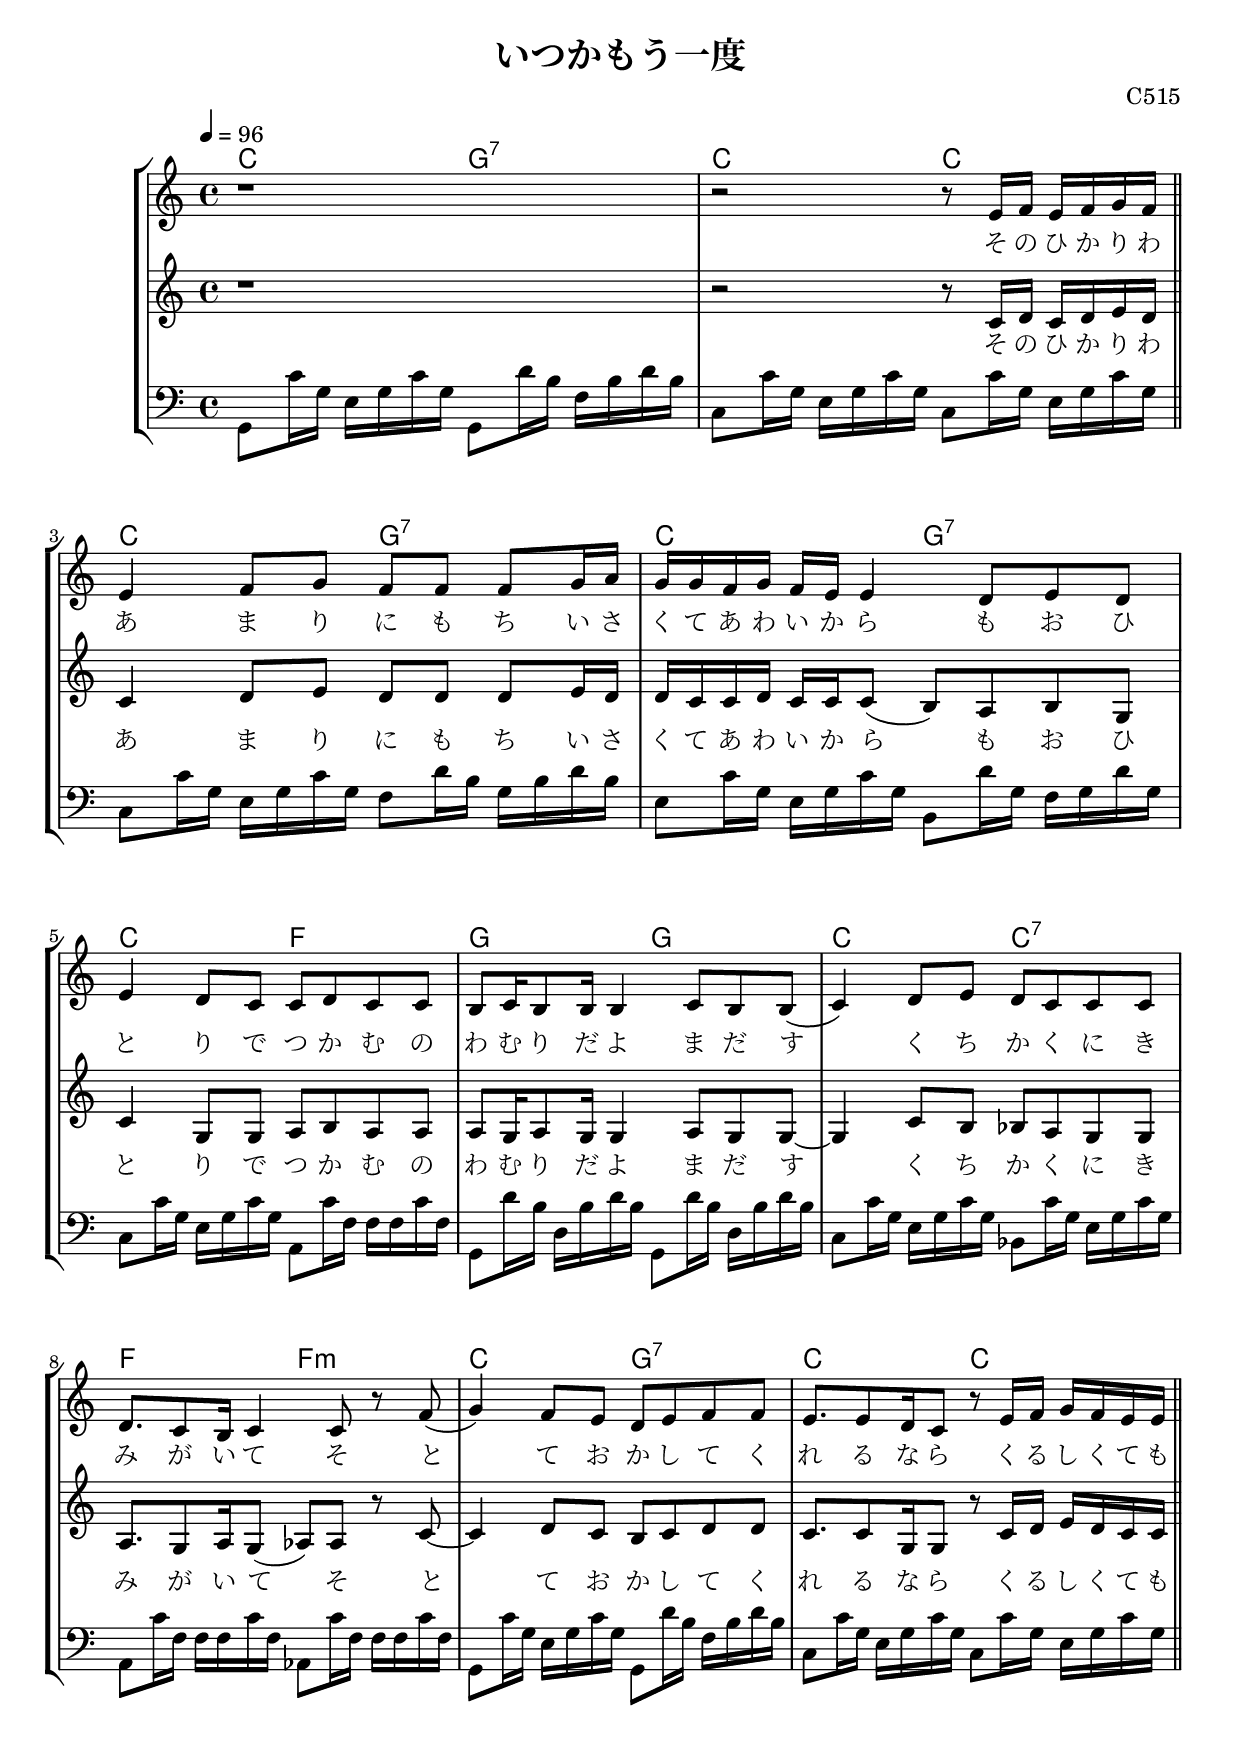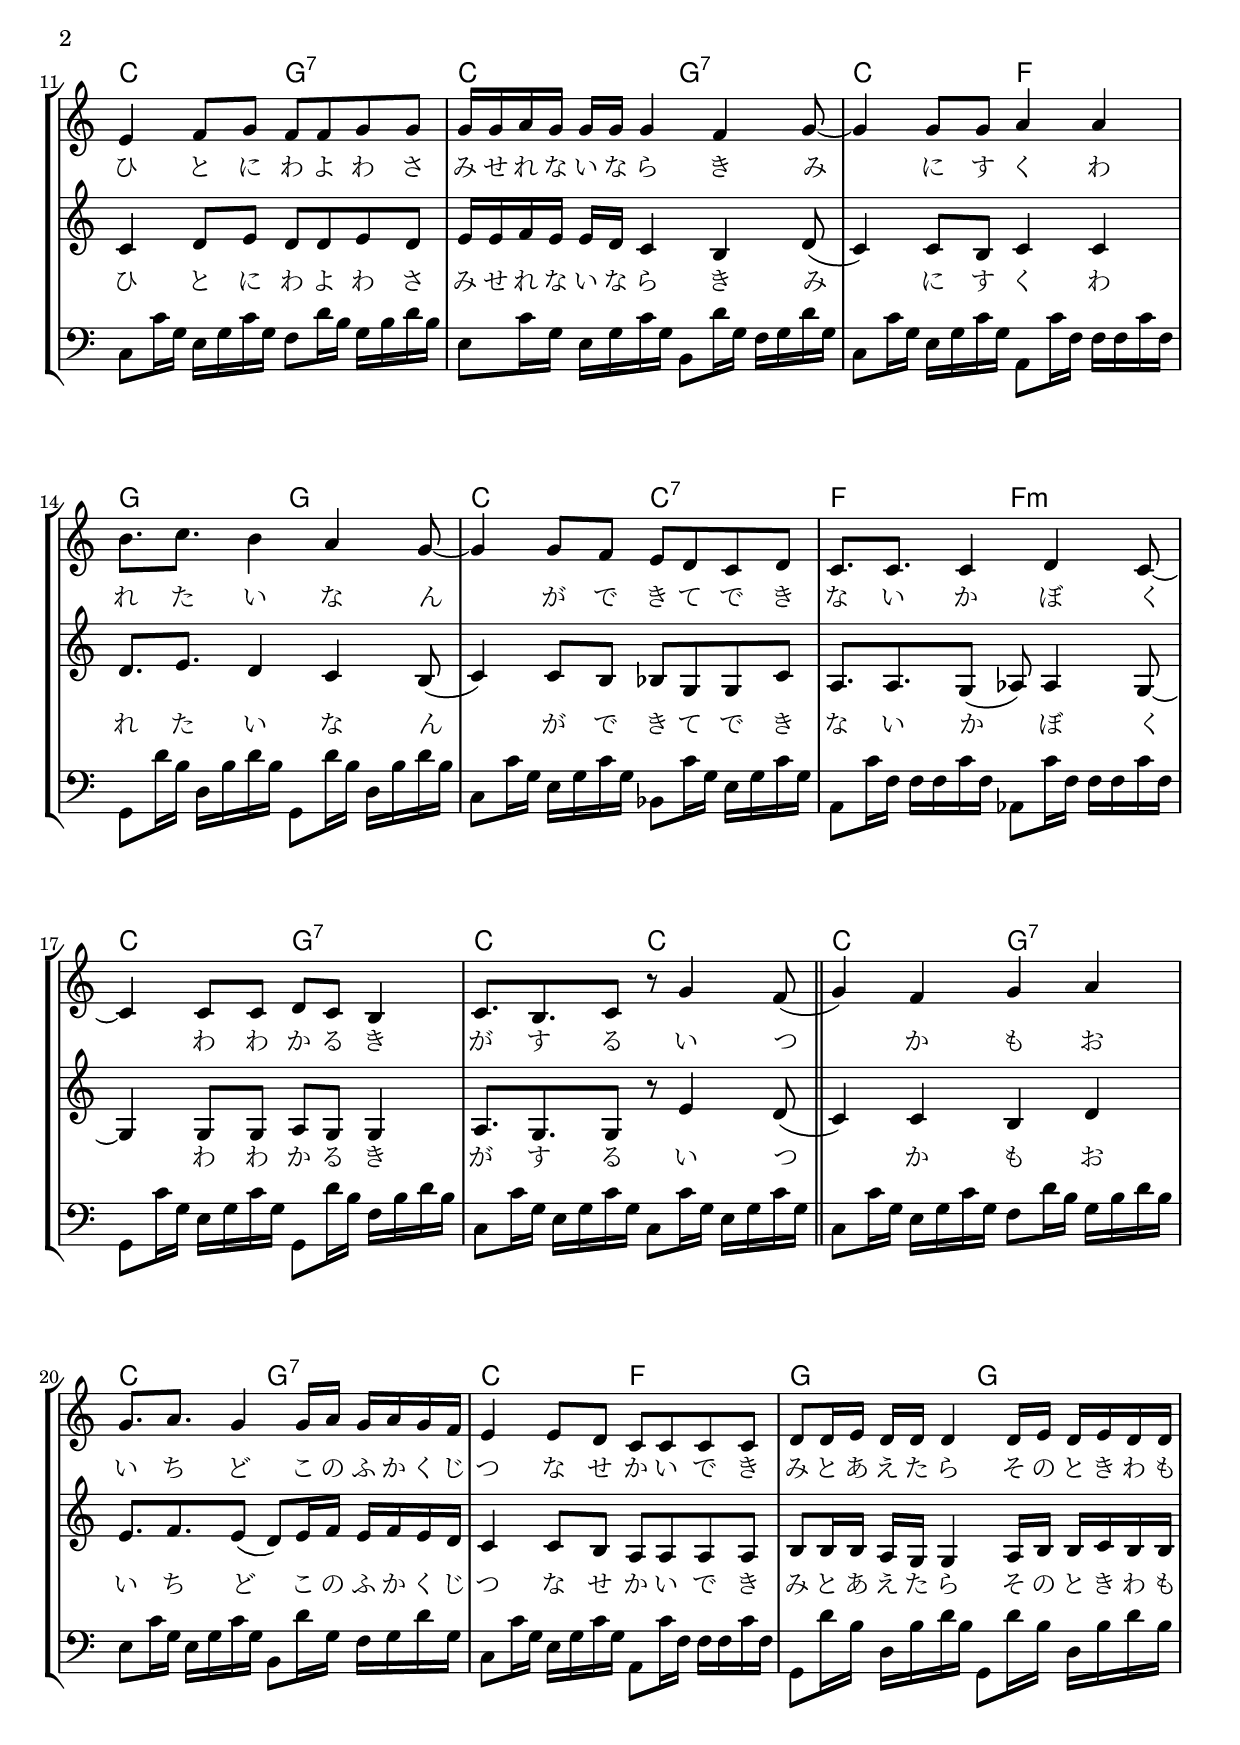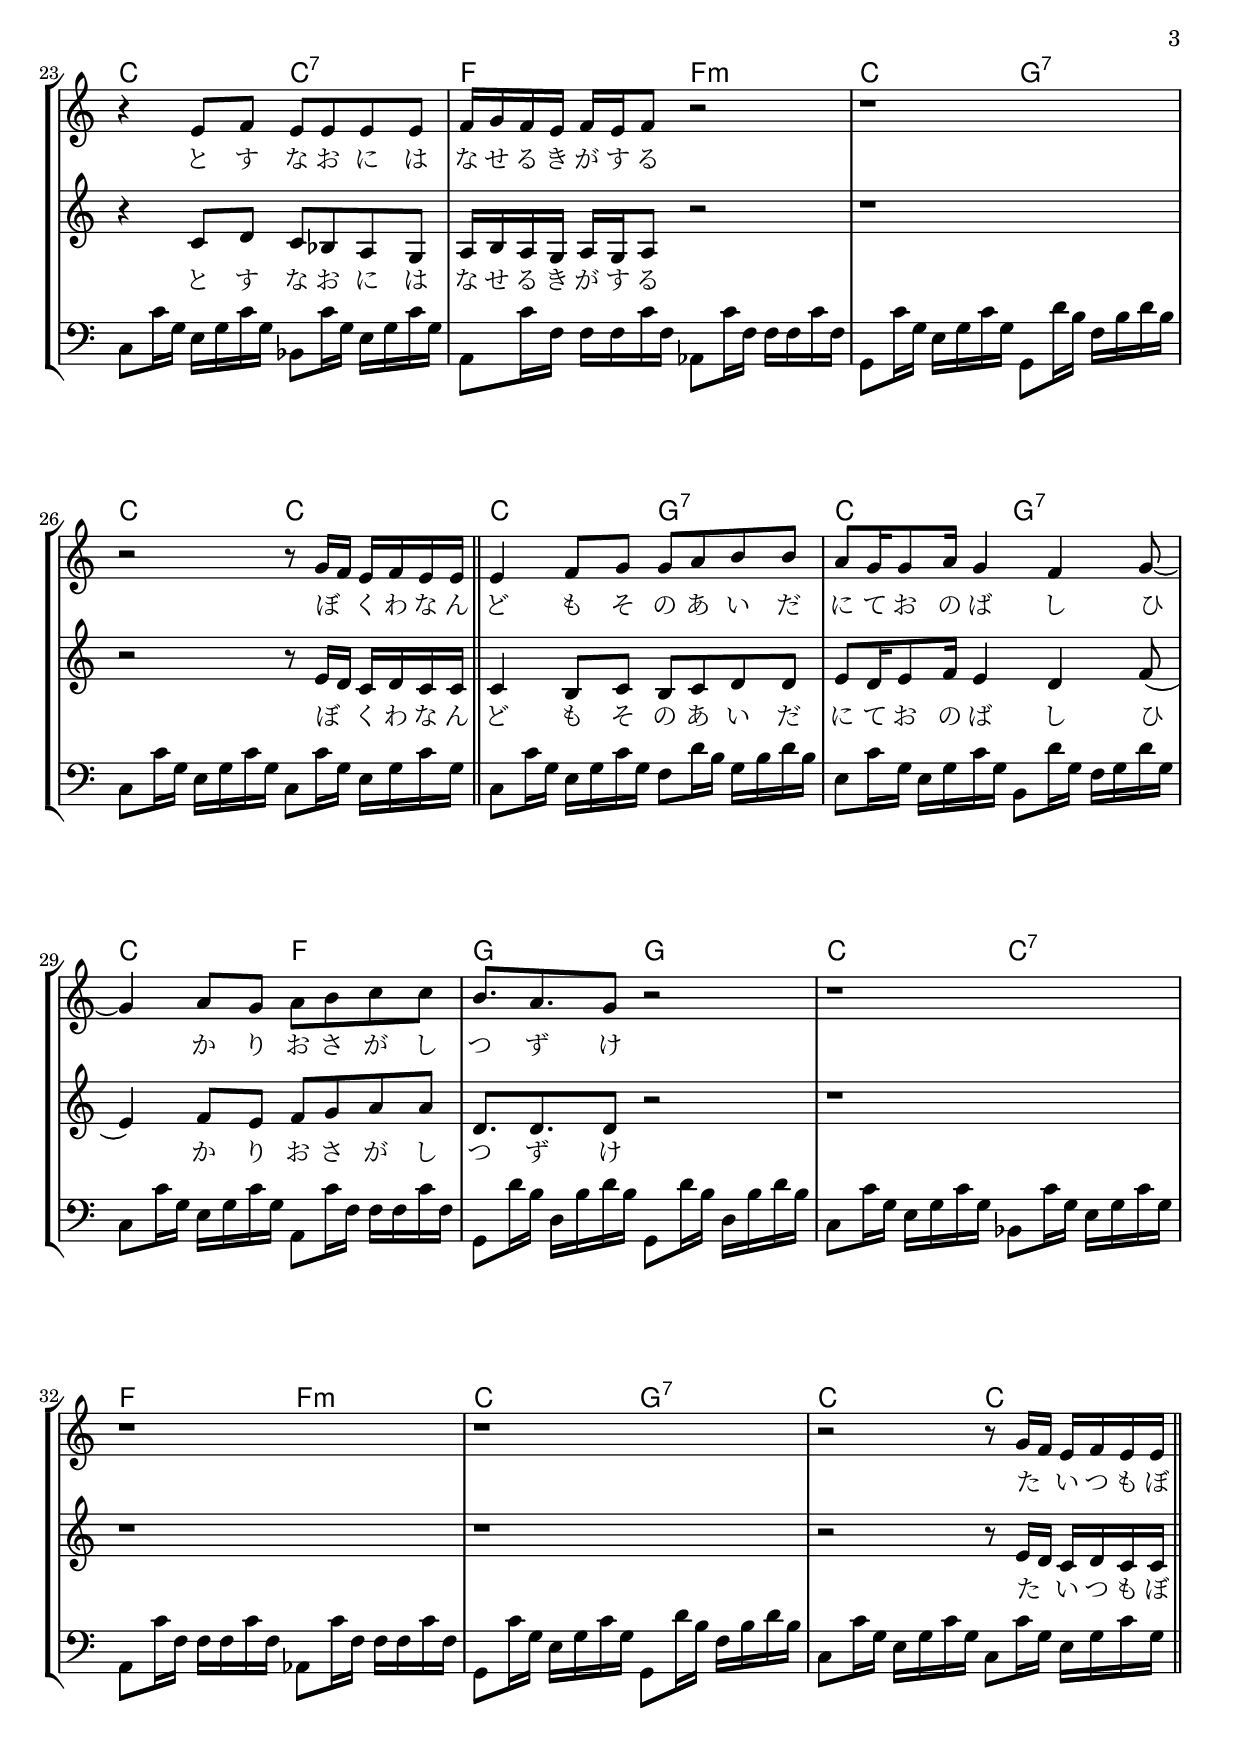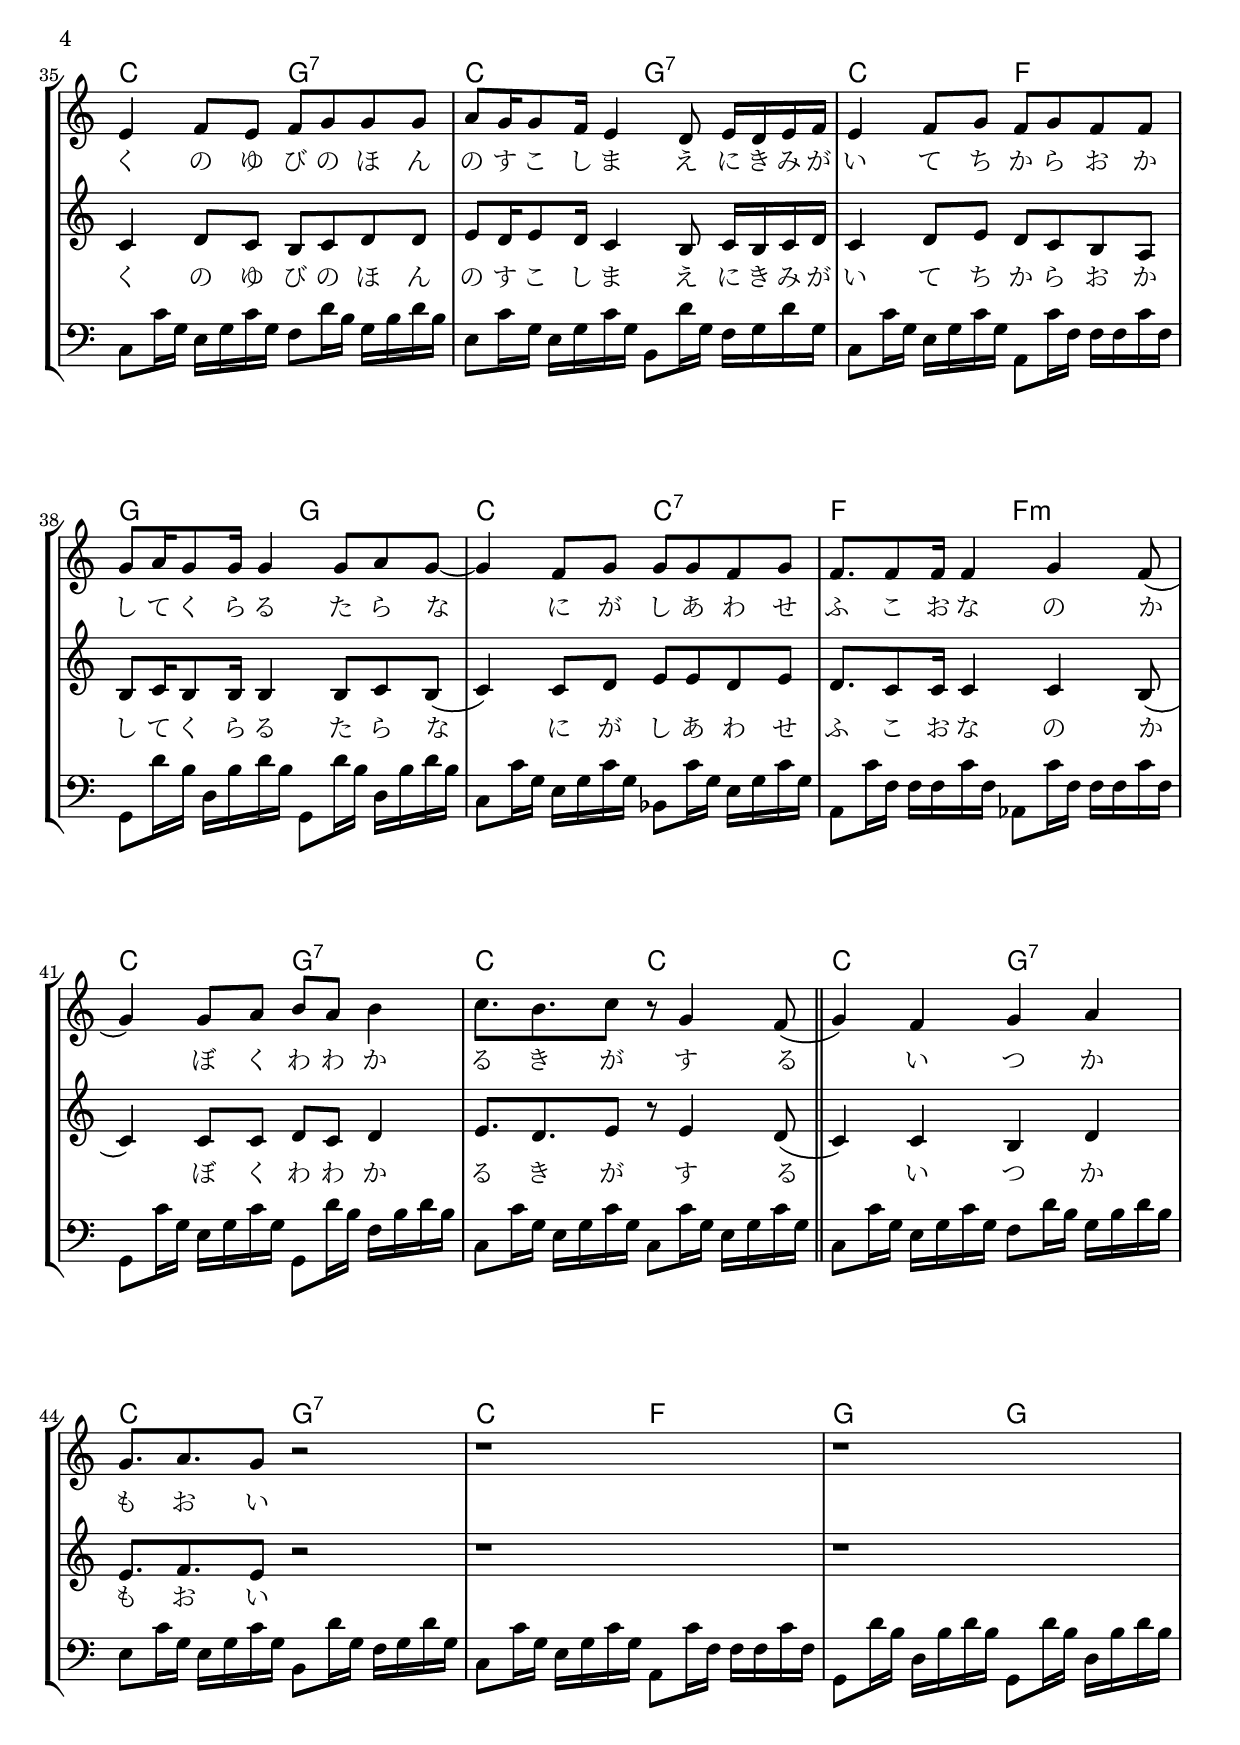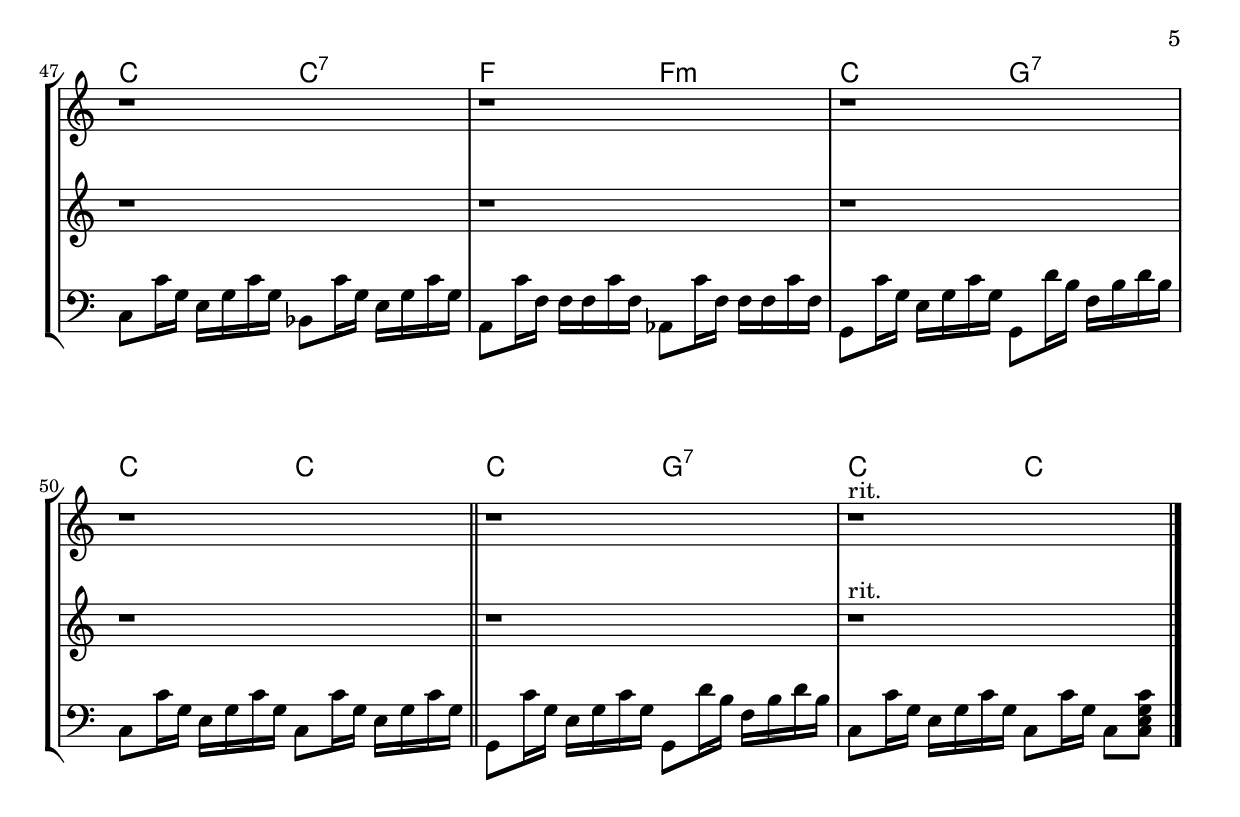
\version "2.12.1"

\header {
	title = \markup {いつかもう一度}
	composer = \markup \center-column {C515}
}

harmony = \chordmode {
	c2 g:7 c c 

	c g:7 c g:7 c f g g c c:7 f f:m c g:7 c c 

	c g:7 c g:7 c f g g c c:7 f f:m c g:7 c c 

	c g:7 c g:7 c f g g c c:7 f f:m c g:7 c c 

	c g:7 c g:7 c f g g c c:7 f f:m c g:7 c c 

	c g:7 c g:7 c f g g c c:7 f f:m c g:7 c c 

	c g:7 c g:7 c f g g c c:7 f f:m c g:7 c c 

	c g:7 c c 
}

melody = {
	\key c \major
	\tempo 4 = 96
	r1 | r2 r8 
	\set Staff.midiInstrument = #"mmi0.38"
	e'16  f'16  e'16  f'16  g'16  f'16 
	e'4  f'8  g'8  f'8  f'8  f'8  g'16  a'16 
	g'16  g'16  f'16  g'16  f'16  e'16  e'4  d'8  e'8  d'8 
	e'4  d'8  c'8  c'8  d'8  c'8  c'8 
	b8  c'16  b8  b16  b4  c'8  b8  b8 
	(c'4)  d'8  e'8  d'8  c'8  c'8  c'8 
	d'8.  c'8  b16  c'4  c'8  r8  f'8 
	(g'4)  f'8  e'8  d'8  e'8  f'8  f'8 
	e'8.  e'8  d'16  c'8  	r8 	\set Staff.midiInstrument = #"mmi0.38"
	e'16  f'16  g'16  f'16  e'16  e'16 
	e'4  f'8  g'8  f'8  f'8  g'8  g'8 
	g'16  g'16  a'16  g'16  g'16  g'16  g'4  f'4  g'8~ 
	g'4  g'8  g'8  a'4  a'4 
	b'8.  c''8.  b'4  a'4  g'8~ 
	g'4  g'8  f'8  e'8  d'8  c'8  d'8 
	c'8.  c'8.  c'4  d'4  c'8~ 
	c'4  c'8  c'8  d'8  c'8  b4 
	c'8.  b8.  c'8  	r8 	\set Staff.midiInstrument = #"mmi0.38"
	g'4  f'8 
	(g'4)  f'4  g'4  a'4 
	g'8.  a'8.  g'4  g'16  a'16  g'16  a'16  g'16  f'16 
	e'4  e'8  d'8  c'8  c'8  c'8  c'8 
	d'8  d'16  e'16  d'16  d'16  d'4  d'16  e'16  d'16  e'16  d'16  d'16 
	r4  e'8  f'8  e'8  e'8  e'8  e'8 
	f'16  g'16  f'16  e'16  f'16  e'16  f'8  	r2 r1 r2~r8 	\set Staff.midiInstrument = #"mmi0.38"
	g'16  f'16  e'16  f'16  e'16  e'16 
	e'4  f'8  g'8  g'8  a'8  b'8  b'8 
	a'8  g'16  g'8  a'16  g'4  f'4  g'8~ 
	g'4  a'8  g'8  a'8  b'8  c''8  c''8 
	b'8.  a'8.  g'8  	r2 r1 r1 r1 r2~r8 	\set Staff.midiInstrument = #"mmi0.38"
	g'16  f'16  e'16  f'16  e'16  e'16 
	e'4  f'8  e'8  f'8  g'8  g'8  g'8 
	a'8  g'16  g'8  f'16  e'4  d'8  e'16  d'16  e'16  f'16 
	e'4  f'8  g'8  f'8  g'8  f'8  f'8 
	g'8  a'16  g'8  g'16  g'4  g'8  a'8  g'8~ 
	g'4  f'8  g'8  g'8  g'8  f'8  g'8 
	f'8.  f'8  f'16  f'4  g'4  f'8 
	(g'4)  g'8  a'8  b'8  a'8  b'4 
	c''8.  b'8.  c''8  	r8 	\set Staff.midiInstrument = #"mmi0.38"
	g'4  f'8 
	(g'4)  f'4  g'4  a'4 
	g'8.  a'8.  g'8  	r2 r1 r1 r1 r1 r1 r1 	r1 | r1^"rit." \bar "|."
}

words = \lyricmode {
	
	そ  の  ひ  か  り  わ  あ  ま  り  に  も  ち  い  さ  く  て  あ  わ  い  か  ら  も  お  ひ  と  り  で  つ  か  む  の  わ  む  り  だ  よ  ま  だ  す  く  ち  か  く  に  き  み  が  い  て  そ  と  て  お  か  し  て  く  れ  る  な  ら  
	く  る  し  く  て  も  ひ  と  に  わ  よ  わ  さ  み  せ  れ  な  い  な  ら  き  み  に  す  く  わ  れ  た  い  な  ん  が  で  き  て  で  き  な  い  か  ぼ  く  わ  わ  か  る  き  が  す  る  
	い  つ  か  も  お  い  ち  ど  こ  の  ふ  か  く  じ  つ  な  せ  か  い  で  き  み  と  あ  え  た  ら  そ  の  と  き  わ  も  と  す  な  お  に  は  な  せ  る  き  が  す  る  
	ぼ  く  わ  な  ん  ど  も  そ  の  あ  い  だ  に  て  お  の  ば  し  ひ  か  り  お  さ  が  し  つ  ず  け  た  
	い  つ  も  ぼ  く  の  ゆ  び  の  ほ  ん  の  す  こ  し  ま  え  に  き  み  が  い  て  ち  か  ら  お  か  し  て  く  ら  る  た  ら  な  に  が  し  あ  わ  せ  ふ  こ  お  な  の  か  ぼ  く  わ  わ  か  る  き  が  す  る  
	い  つ  か  も  お  い  ち  ど  
	
}

secondmelody = {
	\key c \major
	\tempo 4 = 96
	r1 | r2 r8 
	\set Staff.midiInstrument = #"mmi0.38"
	c'16  d'16  c'16  d'16  e'16  d'16 
	c'4  d'8  e'8  d'8  d'8  d'8  e'16  d'16 
	d'16  c'16  c'16  d'16  c'16  c'16  c'8  (b8)  a8  b8  g8 
	c'4  g8  g8  a8  b8  a8  a8 
	a8  g16  a8  g16  g4  a8  g8  g8~ 
	g4  c'8  b8  bes8  a8  g8  g8 
	a8.  g8  a16  g8  (as8)  as8  r8  c'8~ 
	c'4  d'8  c'8  b8  c'8  d'8  d'8 
	c'8.  c'8  g16  g8  	r8 	\set Staff.midiInstrument = #"mmi0.38"
	c'16  d'16  e'16  d'16  c'16  c'16 
	c'4  d'8  e'8  d'8  d'8  e'8  d'8 
	e'16  e'16  f'16  e'16  e'16  d'16  c'4  b4  d'8 
	(c'4)  c'8  b8  c'4  c'4 
	d'8.  e'8.  d'4  c'4  b8 
	(c'4)  c'8  b8  bes8  g8  g8  c'8 
	a8.  a8.  g8  (as8)  as4  g8~ 
	g4  g8  g8  a8  g8  g4 
	a8.  g8.  g8  	r8 	\set Staff.midiInstrument = #"mmi0.38"
	e'4  d'8 
	(c'4)  c'4  b4  d'4 
	e'8.  f'8.  e'8  (d'8)  e'16  f'16  e'16  f'16  e'16  d'16 
	c'4  c'8  b8  a8  a8  a8  a8 
	b8  b16  b16  a16  g16  g4  a16  b16  b16  c'16  b16  b16 
	r4  c'8  d'8  c'8  bes8  a8  g8 
	a16  b16  a16  g16  a16  g16  a8  	r2 r1 r2~r8 	\set Staff.midiInstrument = #"mmi0.38"
	e'16  d'16  c'16  d'16  c'16  c'16 
	c'4  b8  c'8  b8  c'8  d'8  d'8 
	e'8  d'16  e'8  f'16  e'4  d'4  f'8 
	(e'4)  f'8  e'8  f'8  g'8  a'8  a'8 
	d'8.  d'8.  d'8  	r2 r1 r1 r1 r2~r8 	\set Staff.midiInstrument = #"mmi0.38"
	e'16  d'16  c'16  d'16  c'16  c'16 
	c'4  d'8  c'8  b8  c'8  d'8  d'8 
	e'8  d'16  e'8  d'16  c'4  b8  c'16  b16  c'16  d'16 
	c'4  d'8  e'8  d'8  c'8  b8  a8 
	b8  c'16  b8  b16  b4  b8  c'8  b8 
	(c'4)  c'8  d'8  e'8  e'8  d'8  e'8 
	d'8.  c'8  c'16  c'4  c'4  b8 
	(c'4)  c'8  c'8  d'8  c'8  d'4 
	e'8.  d'8.  e'8  	r8 	\set Staff.midiInstrument = #"mmi0.38"
	e'4  d'8 
	(c'4)  c'4  b4  d'4 
	e'8.  f'8.  e'8  	r2 r1 r1 r1 r1 r1 r1 	r1 | r1^"rit." \bar "|."
}

secondwords = \lyricmode {
	
	そ  の  ひ  か  り  わ  あ  ま  り  に  も  ち  い  さ  く  て  あ  わ  い  か  ら  も  お  ひ  と  り  で  つ  か  む  の  わ  む  り  だ  よ  ま  だ  す  く  ち  か  く  に  き  み  が  い  て  そ  と  て  お  か  し  て  く  れ  る  な  ら  
	く  る  し  く  て  も  ひ  と  に  わ  よ  わ  さ  み  せ  れ  な  い  な  ら  き  み  に  す  く  わ  れ  た  い  な  ん  が  で  き  て  で  き  な  い  か  ぼ  く  わ  わ  か  る  き  が  す  る  
	い  つ  か  も  お  い  ち  ど  こ  の  ふ  か  く  じ  つ  な  せ  か  い  で  き  み  と  あ  え  た  ら  そ  の  と  き  わ  も  と  す  な  お  に  は  な  せ  る  き  が  す  る  
	ぼ  く  わ  な  ん  ど  も  そ  の  あ  い  だ  に  て  お  の  ば  し  ひ  か  り  お  さ  が  し  つ  ず  け  た  
	い  つ  も  ぼ  く  の  ゆ  び  の  ほ  ん  の  す  こ  し  ま  え  に  き  み  が  い  て  ち  か  ら  お  か  し  て  く  ら  る  た  ら  な  に  が  し  あ  わ  せ  ふ  こ  お  な  の  か  ぼ  く  わ  わ  か  る  き  が  す  る  
	い  つ  か  も  お  い  ち  ど  
	
}

tempochange = {
	\tempo 4 = 96
	r1 | r1 \bar "||"
	\tempo 4 = 96
	r1 | r1 | r1 | r1 | r1 | r1 | r1 | r1 \bar "||"
	\tempo 4 = 96
	r1 | r1 | r1 | r1 | r1 | r1 | r1 | r1 \bar "||"
	\tempo 4 = 96
	r1 | r1 | r1 | r1 | r1 | r1 | r1 | r1 \bar "||"
	\tempo 4 = 96
	r1 | r1 | r1 | r1 | r1 | r1 | r1 | r1 \bar "||"
	\tempo 4 = 96
	r1 | r1 | r1 | r1 | r1 | r1 | r1 | r1 \bar "||"
	\tempo 4 = 96
	r1 | r1 | r1 | r1 | r1 | r1 | r1 | r1 \bar "||"
	\tempo 4 = 96
	r1 | \tempo 4 = 72 r2 \tempo 4 = 64 r2 \bar "|."
}

mainacc = {
	\clef bass
	\set Staff.midiInstrument = #"Ocarina"
	\key c \major
	\tempo 4 = 96
	g,8 c'16 g16   e16 g16 c'16 g16
	g,8 d'16 b16   f16 b16 d'16 b16
	c8 c'16 g16   e16 g16 c'16 g16
	c8 c'16 g16   e16 g16 c'16 g16
	\bar "||"

	\set Staff.midiInstrument = #"Ocarina"
	c8 c'16 g16   e16 g16 c'16 g16
	f8 d'16 b16   g16 b16 d'16 b16
	e8 c'16 g16   e16 g16 c'16 g16
	b,8 d'16 g16   f16 g16 d'16 g16
	c8 c'16 g16   e16 g16 c'16 g16
	a,8 c'16 f16   f16 f16 c'16 f16
	g,8 d'16 b16   d16 b16 d'16 b16
	g,8 d'16 b16   d16 b16 d'16 b16
	c8 c'16 g16   e16 g16 c'16 g16
	bes,8 c'16 g16   e16 g16 c'16 g16
	a,8 c'16 f16   f16 f16 c'16 f16
	as,8 c'16 f16   f16 f16 c'16 f16
	g,8 c'16 g16   e16 g16 c'16 g16
	g,8 d'16 b16   f16 b16 d'16 b16
	c8 c'16 g16   e16 g16 c'16 g16
	c8 c'16 g16   e16 g16 c'16 g16
	\bar "||"

	\set Staff.midiInstrument = #"Ocarina"
	c8 c'16 g16   e16 g16 c'16 g16
	f8 d'16 b16   g16 b16 d'16 b16
	e8 c'16 g16   e16 g16 c'16 g16
	b,8 d'16 g16   f16 g16 d'16 g16
	c8 c'16 g16   e16 g16 c'16 g16
	a,8 c'16 f16   f16 f16 c'16 f16
	g,8 d'16 b16   d16 b16 d'16 b16
	g,8 d'16 b16   d16 b16 d'16 b16
	c8 c'16 g16   e16 g16 c'16 g16
	bes,8 c'16 g16   e16 g16 c'16 g16
	a,8 c'16 f16   f16 f16 c'16 f16
	as,8 c'16 f16   f16 f16 c'16 f16
	g,8 c'16 g16   e16 g16 c'16 g16
	g,8 d'16 b16   f16 b16 d'16 b16
	c8 c'16 g16   e16 g16 c'16 g16
	c8 c'16 g16   e16 g16 c'16 g16
	\bar "||"

	\set Staff.midiInstrument = #"Ocarina"
	c8 c'16 g16   e16 g16 c'16 g16
	f8 d'16 b16   g16 b16 d'16 b16
	e8 c'16 g16   e16 g16 c'16 g16
	b,8 d'16 g16   f16 g16 d'16 g16
	c8 c'16 g16   e16 g16 c'16 g16
	a,8 c'16 f16   f16 f16 c'16 f16
	g,8 d'16 b16   d16 b16 d'16 b16
	g,8 d'16 b16   d16 b16 d'16 b16
	c8 c'16 g16   e16 g16 c'16 g16
	bes,8 c'16 g16   e16 g16 c'16 g16
	a,8 c'16 f16   f16 f16 c'16 f16
	as,8 c'16 f16   f16 f16 c'16 f16
	g,8 c'16 g16   e16 g16 c'16 g16
	g,8 d'16 b16   f16 b16 d'16 b16
	c8 c'16 g16   e16 g16 c'16 g16
	c8 c'16 g16   e16 g16 c'16 g16
	\bar "||"

	\set Staff.midiInstrument = #"Ocarina"
	c8 c'16 g16   e16 g16 c'16 g16
	f8 d'16 b16   g16 b16 d'16 b16
	e8 c'16 g16   e16 g16 c'16 g16
	b,8 d'16 g16   f16 g16 d'16 g16
	c8 c'16 g16   e16 g16 c'16 g16
	a,8 c'16 f16   f16 f16 c'16 f16
	g,8 d'16 b16   d16 b16 d'16 b16
	g,8 d'16 b16   d16 b16 d'16 b16
	c8 c'16 g16   e16 g16 c'16 g16
	bes,8 c'16 g16   e16 g16 c'16 g16
	a,8 c'16 f16   f16 f16 c'16 f16
	as,8 c'16 f16   f16 f16 c'16 f16
	g,8 c'16 g16   e16 g16 c'16 g16
	g,8 d'16 b16   f16 b16 d'16 b16
	c8 c'16 g16   e16 g16 c'16 g16
	c8 c'16 g16   e16 g16 c'16 g16
	\bar "||"

	\set Staff.midiInstrument = #"Ocarina"
	c8 c'16 g16   e16 g16 c'16 g16
	f8 d'16 b16   g16 b16 d'16 b16
	e8 c'16 g16   e16 g16 c'16 g16
	b,8 d'16 g16   f16 g16 d'16 g16
	c8 c'16 g16   e16 g16 c'16 g16
	a,8 c'16 f16   f16 f16 c'16 f16
	g,8 d'16 b16   d16 b16 d'16 b16
	g,8 d'16 b16   d16 b16 d'16 b16
	c8 c'16 g16   e16 g16 c'16 g16
	bes,8 c'16 g16   e16 g16 c'16 g16
	a,8 c'16 f16   f16 f16 c'16 f16
	as,8 c'16 f16   f16 f16 c'16 f16
	g,8 c'16 g16   e16 g16 c'16 g16
	g,8 d'16 b16   f16 b16 d'16 b16
	c8 c'16 g16   e16 g16 c'16 g16
	c8 c'16 g16   e16 g16 c'16 g16
	\bar "||"

	\set Staff.midiInstrument = #"Ocarina"
	c8 c'16 g16   e16 g16 c'16 g16
	f8 d'16 b16   g16 b16 d'16 b16
	e8 c'16 g16   e16 g16 c'16 g16
	b,8 d'16 g16   f16 g16 d'16 g16
	c8 c'16 g16   e16 g16 c'16 g16
	a,8 c'16 f16   f16 f16 c'16 f16
	g,8 d'16 b16   d16 b16 d'16 b16
	g,8 d'16 b16   d16 b16 d'16 b16
	c8 c'16 g16   e16 g16 c'16 g16
	bes,8 c'16 g16   e16 g16 c'16 g16
	a,8 c'16 f16   f16 f16 c'16 f16
	as,8 c'16 f16   f16 f16 c'16 f16
	g,8 c'16 g16   e16 g16 c'16 g16
	g,8 d'16 b16   f16 b16 d'16 b16
	c8 c'16 g16   e16 g16 c'16 g16
	c8 c'16 g16   e16 g16 c'16 g16
	\bar "||"

	\set Staff.midiInstrument = #"Ocarina"
	g,8 c'16 g16   e16 g16 c'16 g16
	g,8 d'16 b16   f16 b16 d'16 b16
	c8 c'16 g16   e16 g16 c'16 g16
	c8 c'16 g16 c8 <c e g c'>8
	\bar "|."
}

subacc = {
	\clef bass
	\set Staff.midiInstrument = #"Bassoon"
	\key c \major
	\tempo 4 = 96
	g,16 e g c' c' g e g,
	g,16 f b d' d' b f g,
	c16 e g c' c' g e c
	c16 e g c' c' g e c
	\bar "||"

	\set Staff.midiInstrument = #"Bassoon"
	c16 e g c' c' g e c
	f16 g b d' d' b g f
	e16 e g c' c' g e e
	b,16 f g d' d' g f b,
	c16 e g c' c' g e c
	a,16 f f c' c' f f a,
	g,16 d b d' d' b d g,
	g,16 d b d' d' b d g,
	c16 e g c' c' g e c
	bes,16 e g c' c' g e bes,
	a,16 f f c' c' f f a,
	as,16 f f c' c' f f as,
	g,16 e g c' c' g e g,
	g,16 f b d' d' b f g,
	c16 e g c' c' g e c
	c16 e g c' c' g e c
	\bar "||"

	\set Staff.midiInstrument = #"Bassoon"
	c16 e g c' c' g e c
	f16 g b d' d' b g f
	e16 e g c' c' g e e
	b,16 f g d' d' g f b,
	c16 e g c' c' g e c
	a,16 f f c' c' f f a,
	g,16 d b d' d' b d g,
	g,16 d b d' d' b d g,
	c16 e g c' c' g e c
	bes,16 e g c' c' g e bes,
	a,16 f f c' c' f f a,
	as,16 f f c' c' f f as,
	g,16 e g c' c' g e g,
	g,16 f b d' d' b f g,
	c16 e g c' c' g e c
	c16 e g c' c' g e c
	\bar "||"

	\set Staff.midiInstrument = #"Bassoon"
	c16 e g c' c' g e c
	f16 g b d' d' b g f
	e16 e g c' c' g e e
	b,16 f g d' d' g f b,
	c16 e g c' c' g e c
	a,16 f f c' c' f f a,
	g,16 d b d' d' b d g,
	g,16 d b d' d' b d g,
	c16 e g c' c' g e c
	bes,16 e g c' c' g e bes,
	a,16 f f c' c' f f a,
	as,16 f f c' c' f f as,
	g,16 e g c' c' g e g,
	g,16 f b d' d' b f g,
	c16 e g c' c' g e c
	c16 e g c' c' g e c
	\bar "||"

	\set Staff.midiInstrument = #"Bassoon"
	c16 e g c' c' g e c
	f16 g b d' d' b g f
	e16 e g c' c' g e e
	b,16 f g d' d' g f b,
	c16 e g c' c' g e c
	a,16 f f c' c' f f a,
	g,16 d b d' d' b d g,
	g,16 d b d' d' b d g,
	c16 e g c' c' g e c
	bes,16 e g c' c' g e bes,
	a,16 f f c' c' f f a,
	as,16 f f c' c' f f as,
	g,16 e g c' c' g e g,
	g,16 f b d' d' b f g,
	c16 e g c' c' g e c
	c16 e g c' c' g e c
	\bar "||"

	\set Staff.midiInstrument = #"Bassoon"
	c16 e g c' c' g e c
	f16 g b d' d' b g f
	e16 e g c' c' g e e
	b,16 f g d' d' g f b,
	c16 e g c' c' g e c
	a,16 f f c' c' f f a,
	g,16 d b d' d' b d g,
	g,16 d b d' d' b d g,
	c16 e g c' c' g e c
	bes,16 e g c' c' g e bes,
	a,16 f f c' c' f f a,
	as,16 f f c' c' f f as,
	g,16 e g c' c' g e g,
	g,16 f b d' d' b f g,
	c16 e g c' c' g e c
	c16 e g c' c' g e c
	\bar "||"

	\set Staff.midiInstrument = #"Bassoon"
	c16 e g c' c' g e c
	f16 g b d' d' b g f
	e16 e g c' c' g e e
	b,16 f g d' d' g f b,
	c16 e g c' c' g e c
	a,16 f f c' c' f f a,
	g,16 d b d' d' b d g,
	g,16 d b d' d' b d g,
	c16 e g c' c' g e c
	bes,16 e g c' c' g e bes,
	a,16 f f c' c' f f a,
	as,16 f f c' c' f f as,
	g,16 e g c' c' g e g,
	g,16 f b d' d' b f g,
	c16 e g c' c' g e c
	c16 e g c' c' g e c
	\bar "||"

	\set Staff.midiInstrument = #"Bassoon"
	g,16 e g c' c' g e g,
	g,16 f b d' d' b f g,
	c16 e g c' c' g e c
	c16 e g c' <c e g c'>4
	\bar "|."
}

percA = {
	\drummode {
	r4 hh8. hh4 r16 hh4  |hh4 hh8 hh4. hh4  \bar "||"
	r4 hh8. hh4 r16 hh4  |hh4 hh8 hh4. hh4  |hh4 hh8. hh4 r16 hh4  |hh4 hh8 hh4. hh4  |r4 hh8. hh4 r16 hh4  |hh4 hh8 hh4. hh4  |hh4 hh8. hh4 r16 hh4  |hh4 hh8 hh4. hh4  \bar "||"
	r4 hh8. hh4 r16 hh4  |hh4 hh8 hh4. hh4  |hh4 hh8. hh4 r16 hh4  |hh4 hh8 hh4. hh4  |r4 hh8. hh4 r16 hh4  |hh4 hh8 hh4. hh4  |hh4 hh8. hh4 r16 hh4  |hh4 hh8 hh4. hh4  \bar "||"
	r4 hh8. hh4 r16 hh4  |hh4 hh8 hh4. hh4  |hh4 hh8. hh4 r16 hh4  |hh4 hh8 hh4. hh4  |r4 hh8. hh4 r16 hh4  |hh4 hh8 hh4. hh4  |hh4 hh8. hh4 r16 hh4  |hh4 hh8 hh4. hh4  \bar "||"
	r4 hh8. hh4 r16 hh4  |hh4 hh8 hh4. hh4  |hh4 hh8. hh4 r16 hh4  |hh4 hh8 hh4. hh4  |r4 hh8. hh4 r16 hh4  |hh4 hh8 hh4. hh4  |hh4 hh8. hh4 r16 hh4  |hh4 hh8 hh4. hh4  \bar "||"
	r4 hh8. hh4 r16 hh4  |hh4 hh8 hh4. hh4  |hh4 hh8. hh4 r16 hh4  |hh4 hh8 hh4. hh4  |r4 hh8. hh4 r16 hh4  |hh4 hh8 hh4. hh4  |hh4 hh8. hh4 r16 hh4  |hh4 hh8 hh4. hh4  \bar "||"
	r4 hh8. hh4 r16 hh4  |hh4 hh8 hh4. hh4  |hh4 hh8. hh4 r16 hh4  |hh4 hh8 hh4. hh4  |r4 hh8. hh4 r16 hh4  |hh4 hh8 hh4. hh4  |hh4 hh8. hh4 r16 hh4  |hh4 hh8 hh4. hh4  \bar "||"
	r4 hh8. hh4 r16 hh4  |hh4 hh8 hh4. hh4  \bar "|."
	}
}

percB = {
	\drummode {
	r8 hhp4 hhp4 hhp4 hhp8  |r8 hhp2 hhp4.  \bar "||"
	r8 hhp4 hhp4 hhp4 hhp8  |r8 hhp2 hhp4 hhp8  |r8 hhp4 hhp4 hhp4 hhp8  |r8 hhp2 hhp4 hhp8  |r8 hhp4 hhp4 hhp4 hhp8  |r8 hhp2 hhp4 hhp8  |r8 hhp4 hhp4 hhp4 hhp8  |r8 hhp2 hhp4.  \bar "||"
	r8 hhp4 hhp4 hhp4 hhp8  |r8 hhp2 hhp4 hhp8  |r8 hhp4 hhp4 hhp4 hhp8  |r8 hhp2 hhp4 hhp8  |r8 hhp4 hhp4 hhp4 hhp8  |r8 hhp2 hhp4 hhp8  |r8 hhp4 hhp4 hhp4 hhp8  |r8 hhp2 hhp4.  \bar "||"
	r8 hhp4 hhp4 hhp4 hhp8  |r8 hhp2 hhp4 hhp8  |r8 hhp4 hhp4 hhp4 hhp8  |r8 hhp2 hhp4 hhp8  |r8 hhp4 hhp4 hhp4 hhp8  |r8 hhp2 hhp4 hhp8  |r8 hhp4 hhp4 hhp4 hhp8  |r8 hhp2 hhp4.  \bar "||"
	r8 hhp4 hhp4 hhp4 hhp8  |r8 hhp2 hhp4 hhp8  |r8 hhp4 hhp4 hhp4 hhp8  |r8 hhp2 hhp4 hhp8  |r8 hhp4 hhp4 hhp4 hhp8  |r8 hhp2 hhp4 hhp8  |r8 hhp4 hhp4 hhp4 hhp8  |r8 hhp2 hhp4.  \bar "||"
	r8 hhp4 hhp4 hhp4 hhp8  |r8 hhp2 hhp4 hhp8  |r8 hhp4 hhp4 hhp4 hhp8  |r8 hhp2 hhp4 hhp8  |r8 hhp4 hhp4 hhp4 hhp8  |r8 hhp2 hhp4 hhp8  |r8 hhp4 hhp4 hhp4 hhp8  |r8 hhp2 hhp4.  \bar "||"
	r8 hhp4 hhp4 hhp4 hhp8  |r8 hhp2 hhp4 hhp8  |r8 hhp4 hhp4 hhp4 hhp8  |r8 hhp2 hhp4 hhp8  |r8 hhp4 hhp4 hhp4 hhp8  |r8 hhp2 hhp4 hhp8  |r8 hhp4 hhp4 hhp4 hhp8  |r8 hhp2 hhp4.  \bar "||"
	r8 hhp4 hhp4 hhp4 hhp8  |r8 hhp2 hhp4.  \bar "|."
	}
}

percC = {
	\drummode {
	r4 sn2 sn8. sn16  |r4 sn2 sn8 sn16 sn16  \bar "||"
	r4 sn2 sn8. sn16  |r4 sn2 sn8. sn16  |r4 sn2 sn8. sn16  |r4 sn2 sn8. sn16  |r4 sn2 sn8. sn16  |r4 sn2 sn8. sn16  |r4 sn2 sn8. sn16  |r4 sn2 sn8 sn16 sn16  \bar "||"
	r4 sn2 sn8. sn16  |r4 sn2 sn8. sn16  |r4 sn2 sn8. sn16  |r4 sn2 sn8. sn16  |r4 sn2 sn8. sn16  |r4 sn2 sn8. sn16  |r4 sn2 sn8. sn16  |r4 sn2 sn8 sn16 sn16  \bar "||"
	r4 sn2 sn8. sn16  |r4 sn2 sn8. sn16  |r4 sn2 sn8. sn16  |r4 sn2 sn8. sn16  |r4 sn2 sn8. sn16  |r4 sn2 sn8. sn16  |r4 sn2 sn8. sn16  |r4 sn2 sn8 sn16 sn16  \bar "||"
	r4 sn2 sn8. sn16  |r4 sn2 sn8. sn16  |r4 sn2 sn8. sn16  |r4 sn2 sn8. sn16  |r4 sn2 sn8. sn16  |r4 sn2 sn8. sn16  |r4 sn2 sn8. sn16  |r4 sn2 sn8 sn16 sn16  \bar "||"
	r4 sn2 sn8. sn16  |r4 sn2 sn8. sn16  |r4 sn2 sn8. sn16  |r4 sn2 sn8. sn16  |r4 sn2 sn8. sn16  |r4 sn2 sn8. sn16  |r4 sn2 sn8. sn16  |r4 sn2 sn8 sn16 sn16  \bar "||"
	r4 sn2 sn8. sn16  |r4 sn2 sn8. sn16  |r4 sn2 sn8. sn16  |r4 sn2 sn8. sn16  |r4 sn2 sn8. sn16  |r4 sn2 sn8. sn16  |r4 sn2 sn8. sn16  |r4 sn2 sn8 sn16 sn16  \bar "||"
	r4 sn2 sn8. sn16  |r4 sn2 sn8 sn16 sn16  \bar "|."
	}
}

percD = {
	\drummode {
	bd4. r16 bd8. bd4 bd8  |bd8 bd4 r16 bd8. bd4 bd8  \bar "||"
	bd4. r16 bd8. bd4 bd8  |bd8 bd4 r16 bd8. bd4 bd8  |bd4. r16 bd8. bd4 bd8  |bd8 bd4 r16 bd8. bd4 bd8  |bd4. r16 bd8. bd4 bd8  |bd8 bd4 r16 bd8. bd4 bd8  |bd4. r16 bd8. bd4 bd8  |bd8 bd4 r16 bd8. bd4 bd8  \bar "||"
	bd4. r16 bd8. bd4 bd8  |bd8 bd4 r16 bd8. bd4 bd8  |bd4. r16 bd8. bd4 bd8  |bd8 bd4 r16 bd8. bd4 bd8  |bd4. r16 bd8. bd4 bd8  |bd8 bd4 r16 bd8. bd4 bd8  |bd4. r16 bd8. bd4 bd8  |bd8 bd4 r16 bd8. bd4 bd8  \bar "||"
	bd4. r16 bd8. bd4 bd8  |bd8 bd4 r16 bd8. bd4 bd8  |bd4. r16 bd8. bd4 bd8  |bd8 bd4 r16 bd8. bd4 bd8  |bd4. r16 bd8. bd4 bd8  |bd8 bd4 r16 bd8. bd4 bd8  |bd4. r16 bd8. bd4 bd8  |bd8 bd4 r16 bd8. bd4 bd8  \bar "||"
	bd4. r16 bd8. bd4 bd8  |bd8 bd4 r16 bd8. bd4 bd8  |bd4. r16 bd8. bd4 bd8  |bd8 bd4 r16 bd8. bd4 bd8  |bd4. r16 bd8. bd4 bd8  |bd8 bd4 r16 bd8. bd4 bd8  |bd4. r16 bd8. bd4 bd8  |bd8 bd4 r16 bd8. bd4 bd8  \bar "||"
	bd4. r16 bd8. bd4 bd8  |bd8 bd4 r16 bd8. bd4 bd8  |bd4. r16 bd8. bd4 bd8  |bd8 bd4 r16 bd8. bd4 bd8  |bd4. r16 bd8. bd4 bd8  |bd8 bd4 r16 bd8. bd4 bd8  |bd4. r16 bd8. bd4 bd8  |bd8 bd4 r16 bd8. bd4 bd8  \bar "||"
	bd4. r16 bd8. bd4 bd8  |bd8 bd4 r16 bd8. bd4 bd8  |bd4. r16 bd8. bd4 bd8  |bd8 bd4 r16 bd8. bd4 bd8  |bd4. r16 bd8. bd4 bd8  |bd8 bd4 r16 bd8. bd4 bd8  |bd4. r16 bd8. bd4 bd8  |bd8 bd4 r16 bd8. bd4 bd8  \bar "||"
	bd4. r16 bd8. bd4 bd8  |bd8 bd4 r16 bd8. bd4 bd8  \bar "|."
	}
}

percE = {
	\drummode {
	r1  |r4. r16 hho2 r16  \bar "||"
	r1  |r4. r16 hho2 r16  |r1  |r4. r16 hho2 r16  |r1  |r4. r16 hho2 r16  |r1  |r4. r16 hho2 r16  \bar "||"
	r1  |r4. r16 hho2 r16  |r1  |r4. r16 hho2 r16  |r1  |r4. r16 hho2 r16  |r1  |r4. r16 hho2 r16  \bar "||"
	r1  |r4. r16 hho2 r16  |r1  |r4. r16 hho2 r16  |r1  |r4. r16 hho2 r16  |r1  |r4. r16 hho2 r16  \bar "||"
	r1  |r4. r16 hho2 r16  |r1  |r4. r16 hho2 r16  |r1  |r4. r16 hho2 r16  |r1  |r4. r16 hho2 r16  \bar "||"
	r1  |r4. r16 hho2 r16  |r1  |r4. r16 hho2 r16  |r1  |r4. r16 hho2 r16  |r1  |r4. r16 hho2 r16  \bar "||"
	r1  |r4. r16 hho2 r16  |r1  |r4. r16 hho2 r16  |r1  |r4. r16 hho2 r16  |r1  |r4. r16 hho2 r16  \bar "||"
	r1  |r4. r16 hho2 r16  \bar "|."
	}
}

percF = {
	\drummode {
	cymc1  |r1 \bar "||"
	cymc1  |r1 |r1 |r1 |cymc1  |r1 |r1 |r1 \bar "||"
	cymc1  |r1 |r1 |r1 |cymc1  |r1 |r1 |r1 \bar "||"
	cymc1  |r1 |r1 |r1 |cymc1  |r1 |r1 |r1 \bar "||"
	cymc1  |r1 |r1 |r1 |cymc1  |r1 |r1 |r1 \bar "||"
	cymc1  |r1 |r1 |r1 |cymc1  |r1 |r1 |r1 \bar "||"
	cymc1  |r1 |r1 |r1 |cymc1  |r1 |r1 |r1 \bar "||"
	cymc1  |r1 \bar "|."
	}
}

\score {
	<<
		\new StaffGroup <<
			\new ChordNames {\harmony}
			\new Voice = "melody" {\melody}
			\new Lyrics \lyricsto "melody" \words
			\new Voice = "secondmelody" {\secondmelody}
			\new Lyrics \lyricsto "secondmelody" \secondwords
			\new Staff = "mainacc" {\mainacc}
		>>
	>>
	\layout { }
}
